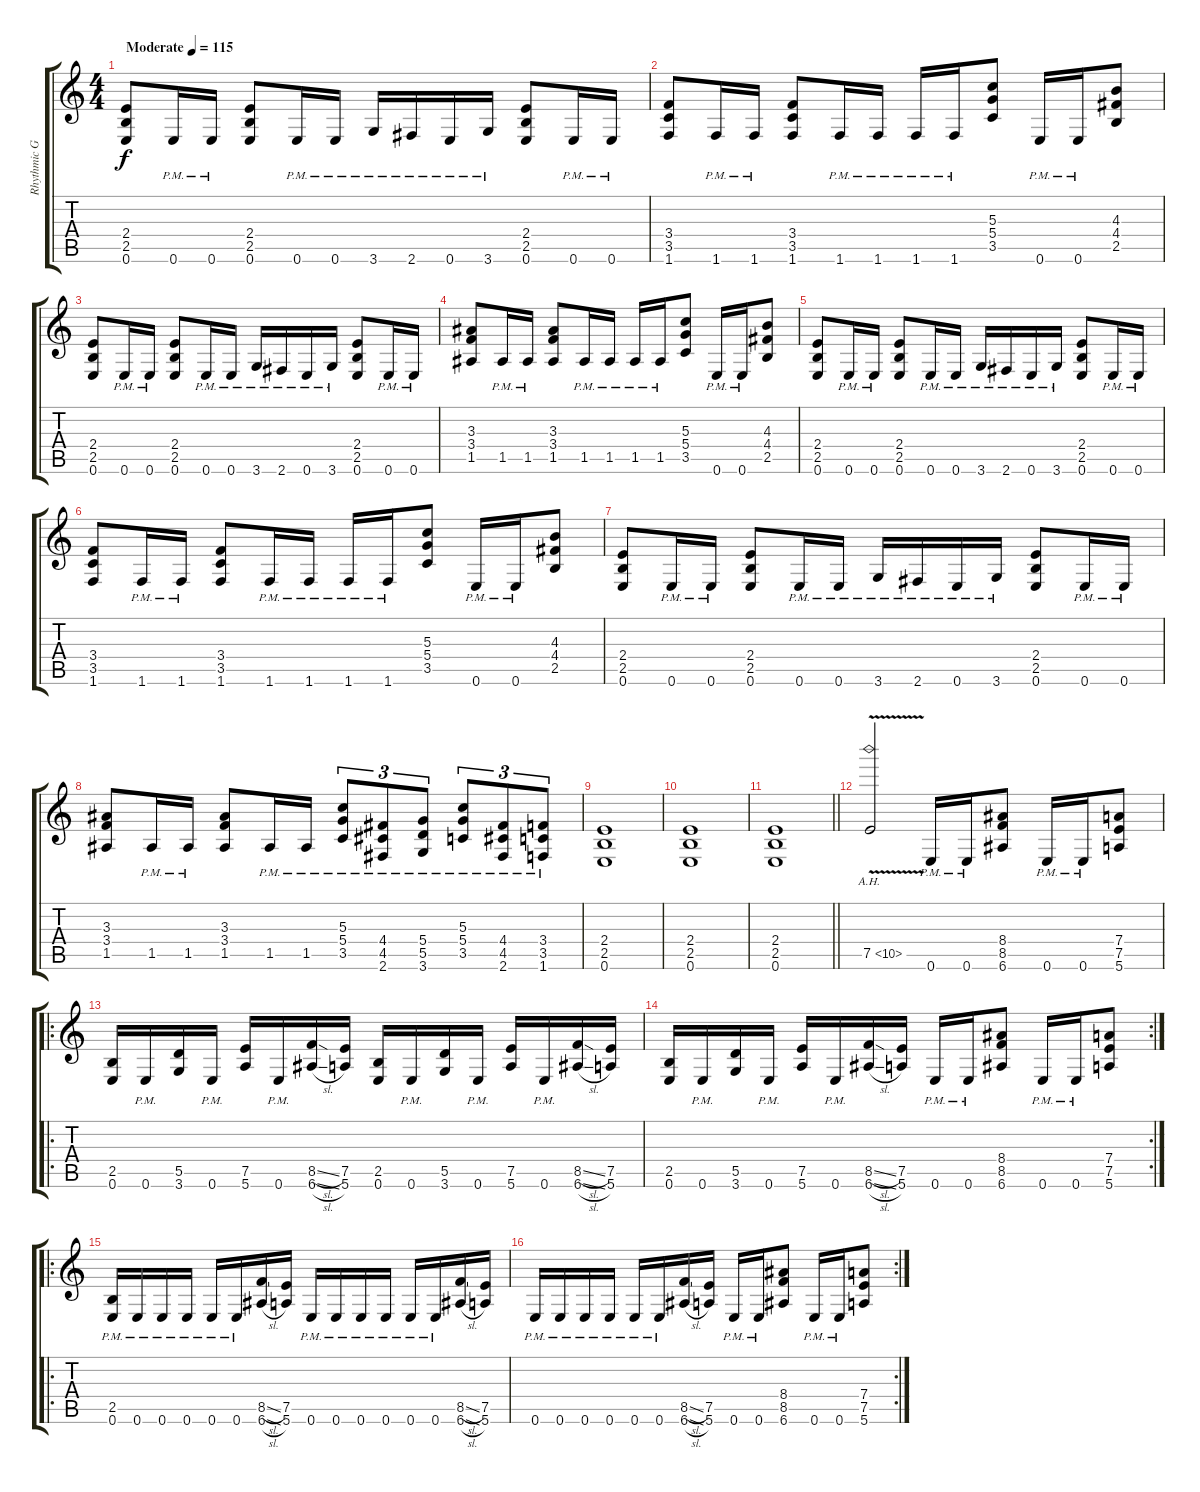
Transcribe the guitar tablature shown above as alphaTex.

\track ("Rhythmic Guitar" "Rhythmic G") {instrument distortionguitar}
\staff {score tabs}
\tuning (E4 B3 G3 D3 A2 E2) {hide}
\ts (4 4)
\tempo (115 "Moderate")
\clef g2
\ks c
(2.4 2.5 0.6).8{dy f instrument distortionguitar} 0.6{pm}.16 0.6{pm}.16 (2.4 2.5 0.6).8 0.6{pm}.16 0.6{pm}.16 3.6{pm}.16 2.6{pm}.16 0.6{pm}.16 3.6{pm}.16 (2.4 2.5 0.6).8 0.6{pm}.16 0.6{pm}.16 |
(3.4 3.5 1.6).8 1.6{pm}.16 1.6{pm}.16 (3.4 3.5 1.6).8 1.6{pm}.16 1.6{pm}.16 1.6{pm}.16 1.6{pm}.16 (5.3 5.4 3.5).8 0.6{pm}.16 0.6{pm}.16 (4.3 4.4 2.5).8 |
(2.4 2.5 0.6).8 0.6{pm}.16 0.6{pm}.16 (2.4 2.5 0.6).8 0.6{pm}.16 0.6{pm}.16 3.6{pm}.16 2.6{pm}.16 0.6{pm}.16 3.6{pm}.16 (2.4 2.5 0.6).8 0.6{pm}.16 0.6{pm}.16 |
(3.3 3.4 1.5).8 1.5{pm}.16 1.5{pm}.16 (3.3 3.4 1.5).8 1.5{pm}.16 1.5{pm}.16 1.5{pm}.16 1.5{pm}.16 (5.3 5.4 3.5).8 0.6{pm}.16 0.6{pm}.16 (4.3 4.4 2.5).8 |
(2.4 2.5 0.6).8 0.6{pm}.16 0.6{pm}.16 (2.4 2.5 0.6).8 0.6{pm}.16 0.6{pm}.16 3.6{pm}.16 2.6{pm}.16 0.6{pm}.16 3.6{pm}.16 (2.4 2.5 0.6).8 0.6{pm}.16 0.6{pm}.16 |
(3.4 3.5 1.6).8 1.6{pm}.16 1.6{pm}.16 (3.4 3.5 1.6).8 1.6{pm}.16 1.6{pm}.16 1.6{pm}.16 1.6{pm}.16 (5.3 5.4 3.5).8 0.6{pm}.16 0.6{pm}.16 (4.3 4.4 2.5).8 |
(2.4 2.5 0.6).8 0.6{pm}.16 0.6{pm}.16 (2.4 2.5 0.6).8 0.6{pm}.16 0.6{pm}.16 3.6{pm}.16 2.6{pm}.16 0.6{pm}.16 3.6{pm}.16 (2.4 2.5 0.6).8 0.6{pm}.16 0.6{pm}.16 |
(3.3 3.4 1.5).8 1.5{pm}.16 1.5{pm}.16 (3.3 3.4 1.5).8 1.5{pm}.16 1.5{pm}.16 (5.3{pm} 5.4{pm} 3.5{pm}).8{tu (3 2)} (4.4{pm} 4.5{pm} 2.6).8{tu (3 2)} (5.4{pm} 5.5{pm} 3.6).8{tu (3 2)} (5.3{pm} 5.4{pm} 3.5{pm}).8{tu (3 2)} (4.4{pm} 4.5{pm} 2.6).8{tu (3 2)} (3.4{pm} 3.5{pm} 1.6).8{tu (3 2)} |
(2.4 2.5 0.6).1 |
(2.4 2.5 0.6).1 |
\barLineRight lightlight
(2.4 2.5 0.6).1 |
7.5{ah 3 v}.2 0.6{pm}.16 0.6{pm}.16 (8.4 8.5 6.6).8 0.6{pm}.16 0.6{pm}.16 (7.4 7.5 5.6).8 |
\ro
(2.5 0.6).16 0.6{pm}.16 (5.5 3.6).16 0.6{pm}.16 (7.5 5.6).16 0.6{pm}.16 (8.5{sl} 6.6{sl}).16 (7.5 5.6).16 (2.5 0.6).16 0.6{pm}.16 (5.5 3.6).16 0.6{pm}.16 (7.5 5.6).16 0.6{pm}.16 (8.5{sl} 6.6{sl}).16 (7.5 5.6).16 |
\rc 2
(2.5 0.6).16 0.6{pm}.16 (5.5 3.6).16 0.6{pm}.16 (7.5 5.6).16 0.6{pm}.16 (8.5{sl} 6.6{sl}).16 (7.5 5.6).16 0.6{pm}.16 0.6{pm}.16 (8.4 8.5 6.6).8 0.6{pm}.16 0.6{pm}.16 (7.4 7.5 5.6).8 |
\ro
(2.5 0.6{pm}).16 0.6{pm}.16 0.6{pm}.16 0.6{pm}.16 0.6{pm}.16 0.6{pm}.16 (8.5{sl} 6.6{sl}).16 (7.5 5.6).16 0.6{pm}.16 0.6{pm}.16 0.6{pm}.16 0.6{pm}.16 0.6{pm}.16 0.6{pm}.16 (8.5{sl} 6.6{sl}).16 (7.5 5.6).16 |
\rc 2
0.6{pm}.16 0.6{pm}.16 0.6{pm}.16 0.6{pm}.16 0.6{pm}.16 0.6{pm}.16 (8.5{sl} 6.6{sl}).16 (7.5 5.6).16 0.6{pm}.16 0.6{pm}.16 (8.4 8.5 6.6).8 0.6{pm}.16 0.6{pm}.16 (7.4 7.5 5.6).8
